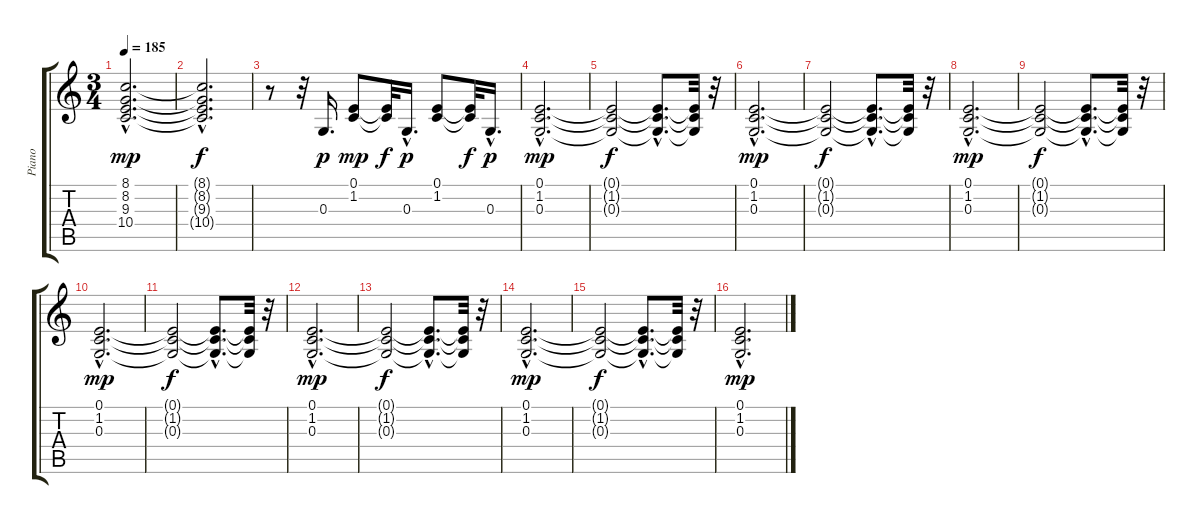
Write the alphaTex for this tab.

\track ("Piano " "Piano ") {instrument electricpiano1}
\staff {score tabs}
\tuning (E4 B3 G3 D3 A2 E2) {hide}
\ts (3 4)
\tempo 185
\clef g2
\ks c
(8.1{hac} 8.2{hac} 9.3{hac} 10.4{hac}).2{d dy mp} |
(8.1{hac t} 8.2{hac t} 9.3{hac t} 10.4{hac t}).2{d dy f} |
r.8 r.32 0.3.16{d dy p} (0.1 1.2).8{dy mp} (0.1{t} 1.2{t}).32{dy f} 0.3{hac}.16{d dy p} (0.1 1.2).8 (0.1{t} 1.2{t}).32{dy f} 0.3{hac}.16{d dy p} |
(0.1{hac} 1.2{hac} 0.3{hac}).2{d dy mp} |
(0.1{t} 1.2{t} 0.3{t}).2{dy f} (0.1{hac t} 1.2{hac t} 0.3{hac t}).8{d} (0.1{t} 1.2{t} 0.3{t}).32 r.32 |
(0.1{hac} 1.2{hac} 0.3{hac}).2{d dy mp} |
(0.1{t} 1.2{t} 0.3{t}).2{dy f} (0.1{hac t} 1.2{hac t} 0.3{hac t}).8{d} (0.1{t} 1.2{t} 0.3{t}).32 r.32 |
(0.1{hac} 1.2{hac} 0.3{hac}).2{d dy mp} |
(0.1{t} 1.2{t} 0.3{t}).2{dy f} (0.1{hac t} 1.2{hac t} 0.3{hac t}).8{d} (0.1{t} 1.2{t} 0.3{t}).32 r.32 |
(0.1{hac} 1.2{hac} 0.3{hac}).2{d dy mp} |
(0.1{t} 1.2{t} 0.3{t}).2{dy f} (0.1{hac t} 1.2{hac t} 0.3{hac t}).8{d} (0.1{t} 1.2{t} 0.3{t}).32 r.32 |
(0.1{hac} 1.2{hac} 0.3{hac}).2{d dy mp} |
(0.1{t} 1.2{t} 0.3{t}).2{dy f} (0.1{hac t} 1.2{hac t} 0.3{hac t}).8{d} (0.1{t} 1.2{t} 0.3{t}).32 r.32 |
(0.1{hac} 1.2{hac} 0.3{hac}).2{d dy mp} |
(0.1{t} 1.2{t} 0.3{t}).2{dy f} (0.1{hac t} 1.2{hac t} 0.3{hac t}).8{d} (0.1{t} 1.2{t} 0.3{t}).32 r.32 |
(0.1{hac} 1.2{hac} 0.3{hac}).2{d dy mp}
